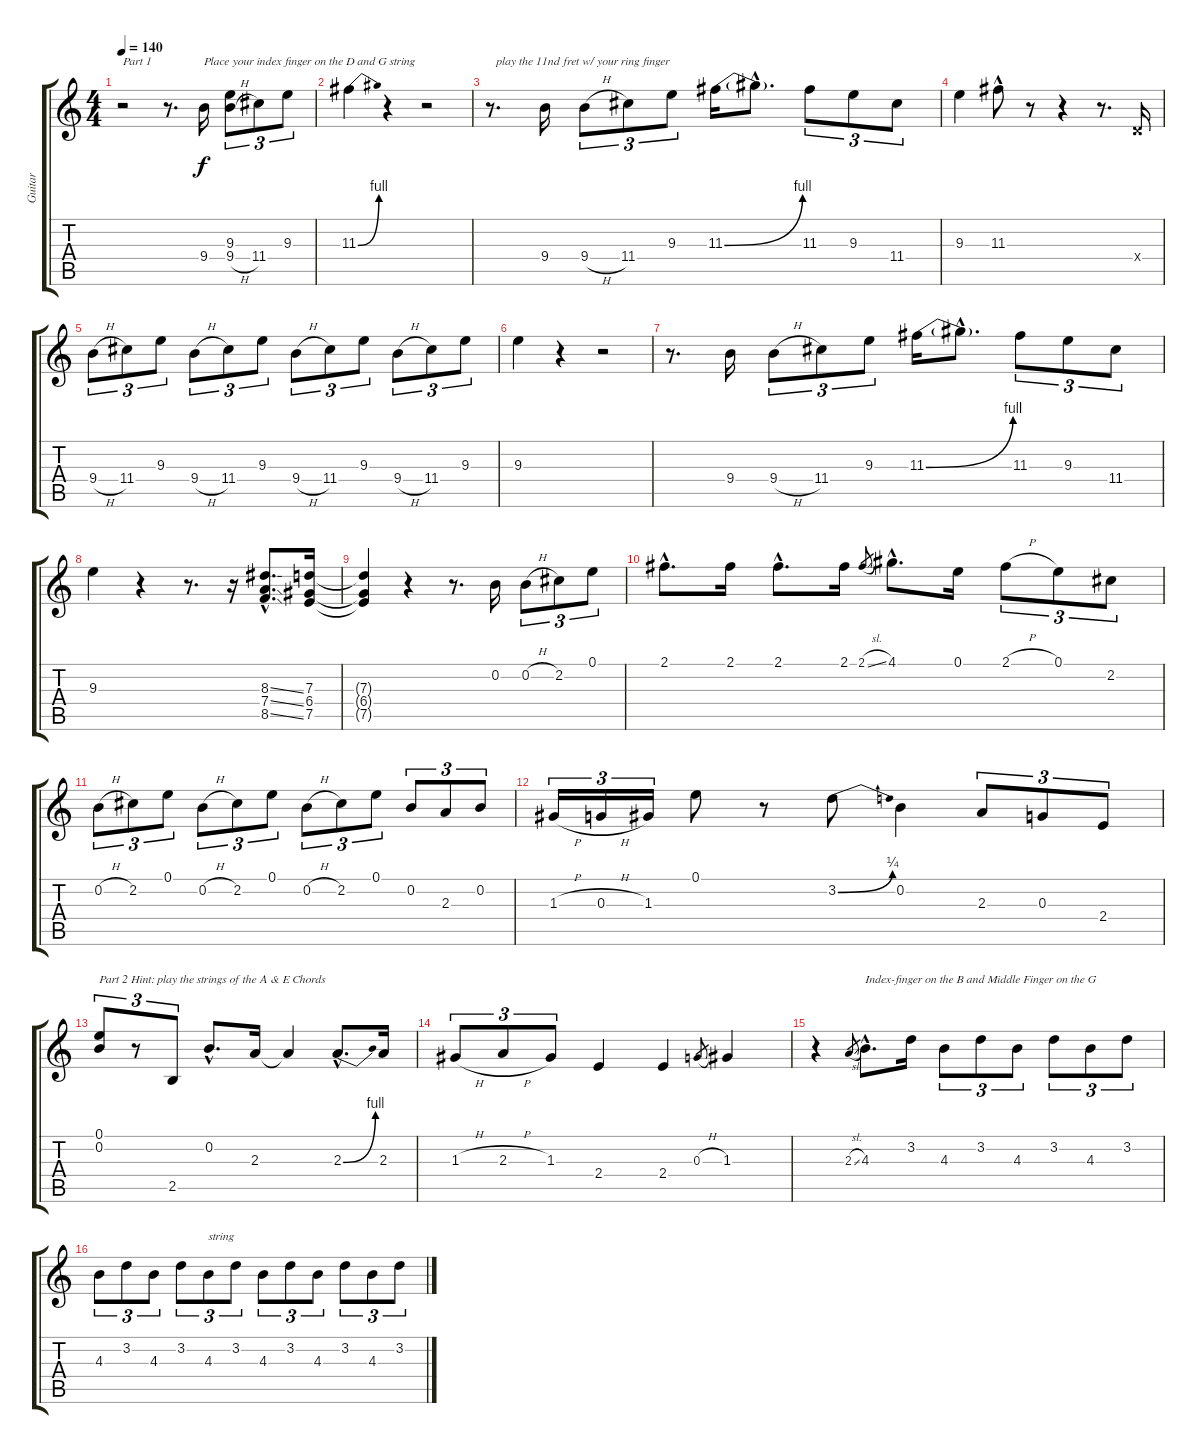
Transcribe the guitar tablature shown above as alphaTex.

\track ("Guitar" "Guitar") {instrument distortionguitar}
\staff {score tabs}
\tuning (E4 B3 G3 D3 A2 E2) {hide}
\ts (4 4)
\tempo 140
\clef g2
\ks c
r.2{txt "Part 1" dy f instrument distortionguitar} r.8{d} 9.4.16{txt "Place your index finger on the D and G string"} (9.3 9.4{h}).8{tu (3 2)} 11.4.8{tu (3 2)} 9.3.8{tu (3 2)} |
11.3{be (bend 0 0 60 4)}.4 r.4 r.2 |
r.8{d txt "  play the 11nd fret w/ your ring finger"} 9.4.16 9.4{h}.8{tu (3 2)} 11.4.8{tu (3 2)} 9.3.8{tu (3 2)} 11.3{be (bend 0 0 60 4)}.16 11.3{hac t}.8{d} 11.3.8{tu (3 2)} 9.3.8{tu (3 2)} 11.4.8{tu (3 2)} |
9.3.4 11.3{hac}.8 r.8 r.4 r.8{d} 0.4{x}.16 |
9.4{h}.8{tu (3 2)} 11.4.8{tu (3 2)} 9.3.8{tu (3 2)} 9.4{h}.8{tu (3 2)} 11.4.8{tu (3 2)} 9.3.8{tu (3 2)} 9.4{h}.8{tu (3 2)} 11.4.8{tu (3 2)} 9.3.8{tu (3 2)} 9.4{h}.8{tu (3 2)} 11.4.8{tu (3 2)} 9.3.8{tu (3 2)} |
9.3.4 r.4 r.2 |
r.8{d} 9.4.16 9.4{h}.8{tu (3 2)} 11.4.8{tu (3 2)} 9.3.8{tu (3 2)} 11.3{be (bend 0 0 60 4)}.16 11.3{hac t}.8{d} 11.3.8{tu (3 2)} 9.3.8{tu (3 2)} 11.4.8{tu (3 2)} |
9.3.4 r.4 r.8{d} r.16 (8.3{ss hac} 7.4{ss hac} 8.5{ss hac}).8{d} (7.3 6.4 7.5).16 |
(7.3{t} 6.4{t} 7.5{t}).4 r.4 r.8{d} 0.2.16 0.2{h}.8{tu (3 2)} 2.2.8{tu (3 2)} 0.1.8{tu (3 2)} |
2.1{hac}.8{d} 2.1.16 2.1{hac}.8{d} 2.1.16 2.1{sl}.8{gr} 4.1{hac}.8{d} 0.1.16 2.1{h}.8{tu (3 2)} 0.1.8{tu (3 2)} 2.2.8{tu (3 2)} |
0.2{h}.8{tu (3 2)} 2.2.8{tu (3 2)} 0.1.8{tu (3 2)} 0.2{h}.8{tu (3 2)} 2.2.8{tu (3 2)} 0.1.8{tu (3 2)} 0.2{h}.8{tu (3 2)} 2.2.8{tu (3 2)} 0.1.8{tu (3 2)} 0.2.8{tu (3 2)} 2.3.8{tu (3 2)} 0.2.8{tu (3 2)} |
1.3{h}.16{tu (3 2)} 0.3{h}.16{tu (3 2)} 1.3.16{tu (3 2)} 0.1.8 r.8 3.2{be (bend 0 0 60 1)}.8 0.2.4 2.3.8{tu (3 2)} 0.3.8{tu (3 2)} 2.4.8{tu (3 2)} |
(0.1 0.2).8{tu (3 2) txt "Part 2 Hint: play the strings of the A & E Chords"} r.8{tu (3 2)} 2.5.8{tu (3 2)} 0.2{hac}.8{d} 2.3.16 2.3{t}.4 2.3{be (bend 0 0 60 4) hac}.8{d} 2.3.16 |
1.3{h}.8{tu (3 2)} 2.3{h}.8{tu (3 2)} 1.3.8{tu (3 2)} 2.4.4 2.4.4 0.3{h}.8{gr} 1.3.4 |
r.4 2.3{sl}.8{gr} 4.3{hac}.8{d txt "Index-finger on the B and Middle Finger on the G"} 3.2.16 4.3.8{tu (3 2)} 3.2.8{tu (3 2)} 4.3.8{tu (3 2)} 3.2.8{tu (3 2)} 4.3.8{tu (3 2)} 3.2.8{tu (3 2)} |
4.3.8{tu (3 2)} 3.2.8{tu (3 2)} 4.3.8{tu (3 2)} 3.2.8{tu (3 2)} 4.3.8{tu (3 2) txt "string"} 3.2.8{tu (3 2)} 4.3.8{tu (3 2)} 3.2.8{tu (3 2)} 4.3.8{tu (3 2)} 3.2.8{tu (3 2)} 4.3.8{tu (3 2)} 3.2.8{tu (3 2)}
